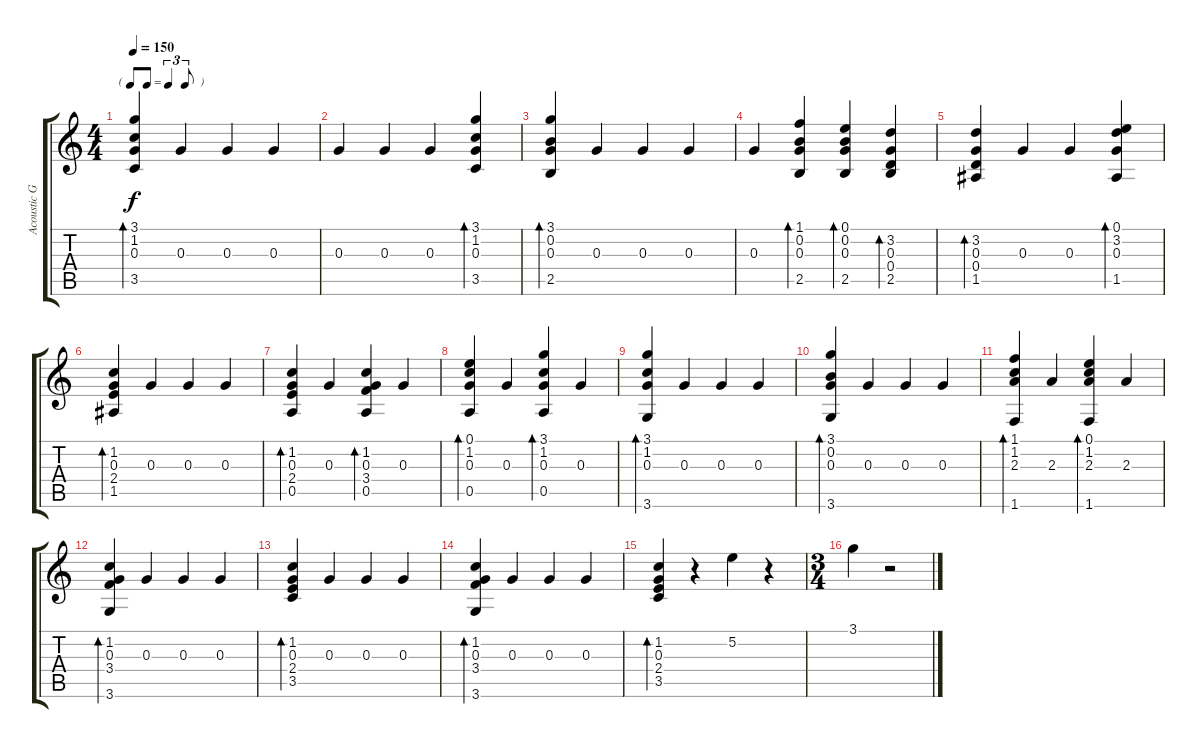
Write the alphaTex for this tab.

\track ("Acoustic Guitar" "Acoustic G") {instrument acousticguitarnylon}
\staff {score tabs}
\tuning (E4 B3 G3 D3 A2 E2) {hide}
\ts (4 4)
\tf triplet8th
\tempo 150
\clef g2
\ks c
(3.1 1.2 0.3 3.5).4{bd 120 dy f} 0.3.4 0.3.4 0.3.4 |
0.3.4 0.3.4 0.3.4 (3.1 1.2 0.3 3.5).4{bd 120} |
(3.1 0.2 0.3 2.5).4{bd 120} 0.3.4 0.3.4 0.3.4 |
0.3.4 (1.1 0.2 0.3 2.5).4{bd 120} (0.1 0.2 0.3 2.5).4{bd 120} (3.2 0.3 0.4 2.5).4{bd 120} |
(3.2 0.3 0.4 1.5).4{bd 120} 0.3.4 0.3.4 (0.1 3.2 0.3 1.5).4{bd 120} |
(1.2 0.3 2.4 1.5).4{bd 120} 0.3.4 0.3.4 0.3.4 |
(1.2 0.3 2.4 0.5).4{bd 120} 0.3.4 (1.2 0.3 3.4 0.5).4{bd 120} 0.3.4 |
(0.1 1.2 0.3 0.5).4{bd 120} 0.3.4 (3.1 1.2 0.3 0.5).4{bd 120} 0.3.4 |
(3.1 1.2 0.3 3.6).4{bd 120} 0.3.4 0.3.4 0.3.4 |
(3.1 0.2 0.3 3.6).4{bd 120} 0.3.4 0.3.4 0.3.4 |
(1.1 1.2 2.3 1.6).4{bd 120} 2.3.4 (0.1 1.2 2.3 1.6).4{bd 120} 2.3.4 |
(1.2 0.3 3.4 3.6).4{bd 120} 0.3.4 0.3.4 0.3.4 |
(1.2 0.3 2.4 3.5).4{bd 120} 0.3.4 0.3.4 0.3.4 |
(1.2 0.3 3.4 3.6).4{bd 120} 0.3.4 0.3.4 0.3.4 |
(1.2 0.3 2.4 3.5).4{bd 120} r.4 5.2.4 r.4 |
\ts (3 4)
3.1.4 r.2
